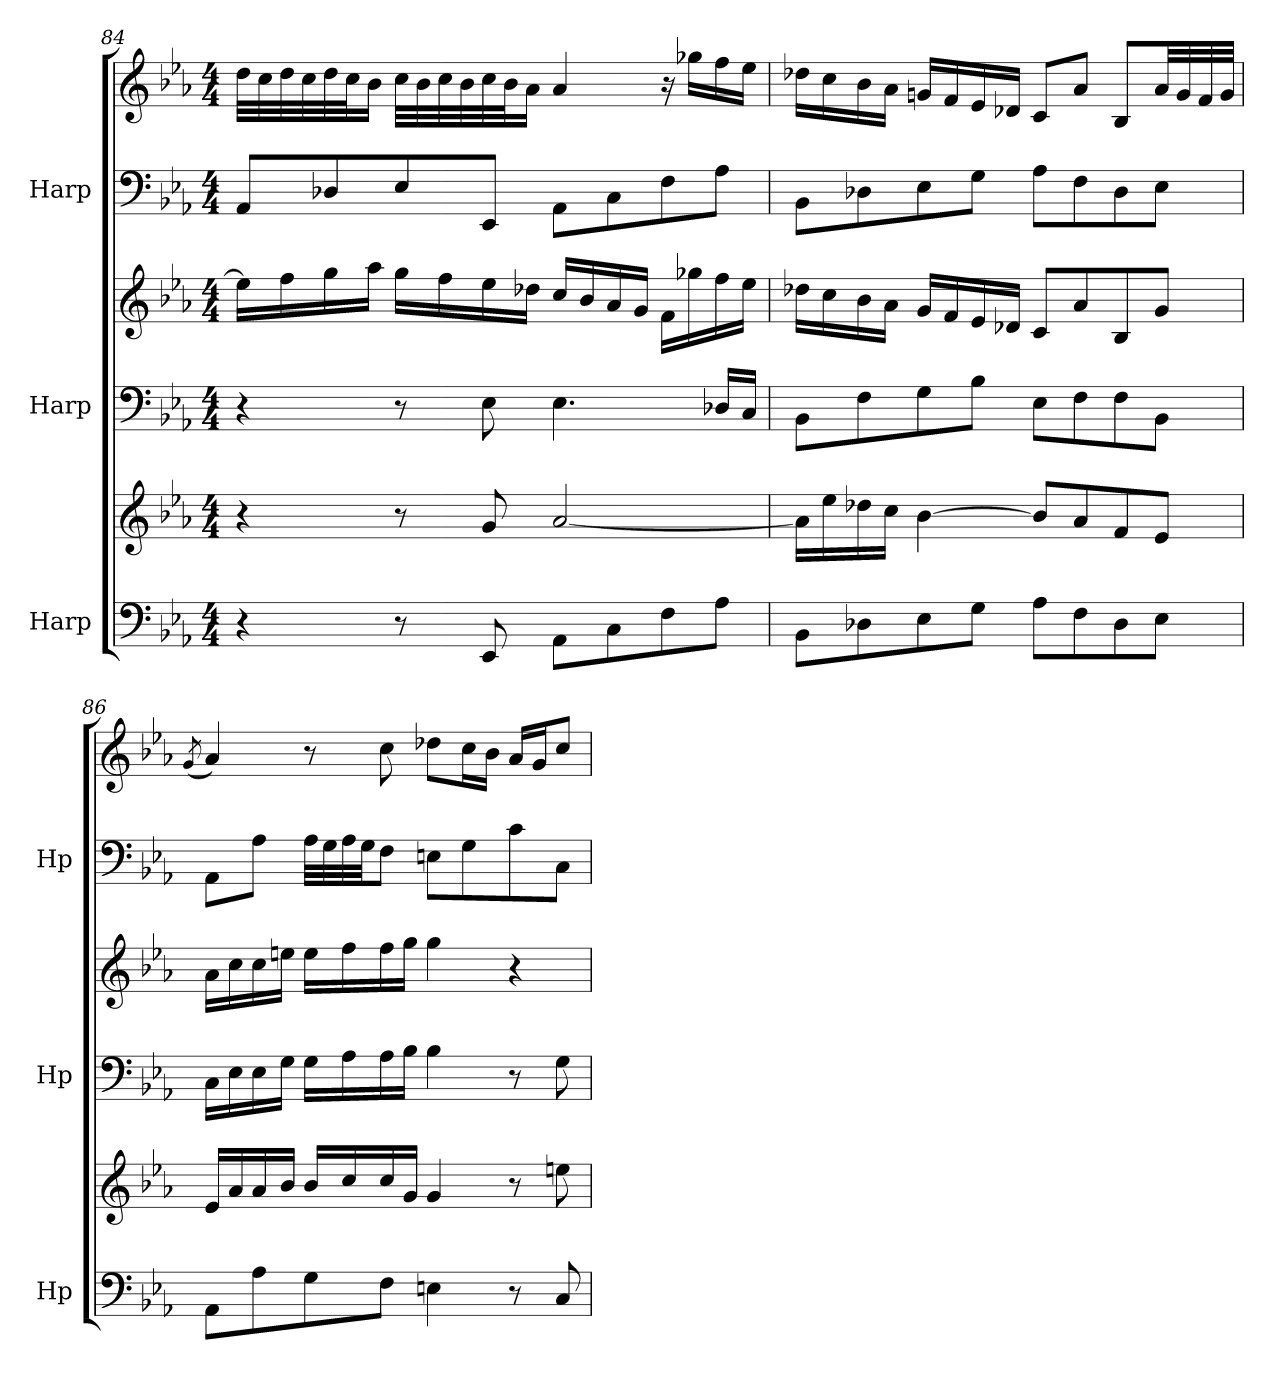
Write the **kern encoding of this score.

**kern	**kern	**kern	**kern	**kern	**kern
*part3	*part3	*part2	*part2	*part1	*part1
*staff6	*staff5	*staff4	*staff3	*staff2	*staff1
*I"Harp	*	*I"Harp	*	*I"Harp	*
*I'Hp	*	*I'Hp	*	*I'Hp	*
*clefF4	*clefG2	*clefF4	*clefG2	*clefF4	*clefG2
*k[b-e-a-]	*k[b-e-a-]	*k[b-e-a-]	*k[b-e-a-]	*k[b-e-a-]	*k[b-e-a-]
*M4/4	*M4/4	*M4/4	*M4/4	*M4/4	*M4/4
=84	=84	=84	=84	=84	=84
4r	4r	4r	16ee-\LL]	8AA-/L	32dd\LLL
.	.	.	.	.	32cc\
.	.	.	16ff\	.	32dd\
.	.	.	.	.	32cc\
.	.	.	16gg\	8D-X/	32dd\
.	.	.	.	.	32cc\J
.	.	.	16aa-\JJ	.	16b-\JJ
8r	8r	8r	16gg\LL	8E-/	32cc\LLL
.	.	.	.	.	32b-\
.	.	.	16ff\	.	32cc\
.	.	.	.	.	32b-\
8EE-/	8g/	8E-\	16ee-\	8EE-/J	32cc\
.	.	.	.	.	32b-\J
.	.	.	16dd-X\JJ	.	16a-\JJ
8AA-\L	[2a-/	4.E-\	16cc/LL	8AA-\L	4a-/
.	.	.	16b-/	.	.
8C\	.	.	16a-/	8C\	.
.	.	.	16g/JJ	.	.
8F\	.	.	16f\LL	8F\	16r
.	.	.	16gg-X\	.	16gg-X\LL
8A-\J	.	16D-X/LL	16ff\	8A-\J	16ff\
.	.	16C/JJ	16ee-\JJ	.	16ee-\JJ
!!LO:PB:g=z
=85	=85	=85	=85	=85	=85
8BB-\L	16a-\LL]	8BB-\L	16dd-X\LL	8BB-\L	16dd-X\LL
.	16ee-\	.	16cc\	.	16cc\
8D-X\	16dd-X\	8F\	16b-\	8D-X\	16b-\
.	16cc\JJ	.	16a-\JJ	.	16a-\JJ
8E-\	[4b-\	8G\	16g/LL	8E-\	16gn/LL
.	.	.	16f/	.	16f/
8G\J	.	8B-\J	16e-/	8G\J	16e-/
.	.	.	16d-X/JJ	.	16d-X/JJ
8A-\L	8b-/L]	8E-\L	8c/L	8A-\L	8c/L
8F\	8a-/	8F\	8a-/	8F\	8a-/J
8D-\	8f/	8F\	8B-/	8D-\	8B-/L
8E-\J	8e-/J	8BB-\J	8g/J	8E-\J	32a-/LL
.	.	.	.	.	32g/
.	.	.	.	.	32f/
.	.	.	.	.	32g/JJJ
=86	=86	=86	=86	=86	=86
.	.	.	.	.	(<8qg/
8AA-\L	16e-/LL	16C\LL	16a-\LL	8AA-\L	4a-/)
.	16a-/	16E-\	16cc\	.	.
8A-\	16a-/	16E-\	16cc\	8A-\J	.
.	16b-/JJ	16G\JJ	16een\JJ	.	.
8G\	16b-/LL	16G\LL	16ee\LL	32A-\LLL	8r
.	.	.	.	32G\	.
.	16cc/	16A-\	16ff\	32A-\	.
.	.	.	.	32G\JJ	.
8F\J	16cc/	16A-\	16ff\	8F\J	8cc\
.	16g/JJ	16B-\JJ	16gg\JJ	.	.
4En\	4g/	4B-\	4gg\	8En\L	8dd-X\L
.	.	.	.	8G\	16cc\L
.	.	.	.	.	16b-\JJ
8r	8r	8r	4r	8c\	16a-/LL
.	.	.	.	.	16g/J
8C/	8een\	8G\	.	8C\J	8cc/J
=	=	=	=	=	=
*-	*-	*-	*-	*-	*-
